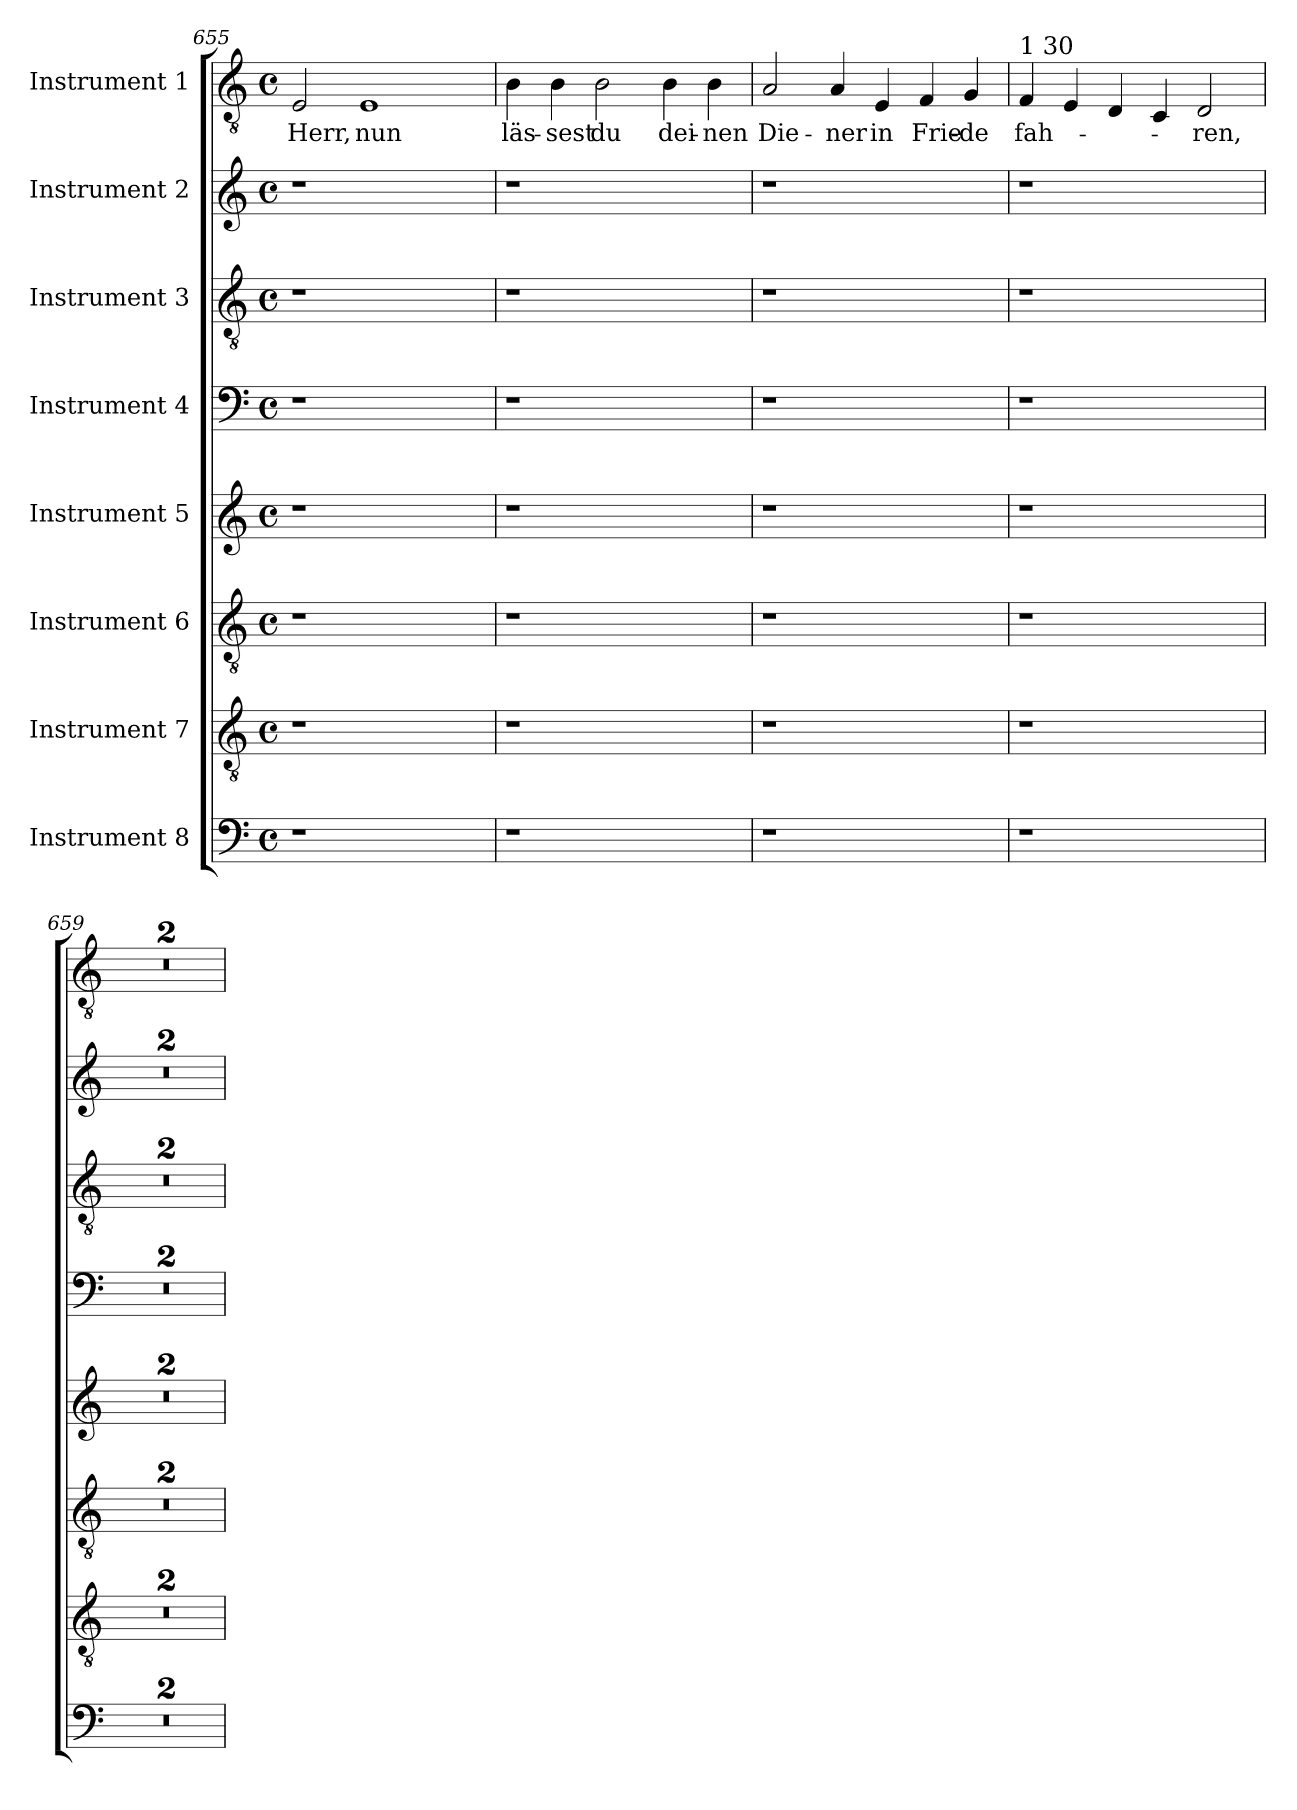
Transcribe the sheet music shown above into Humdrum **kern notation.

**kern	**kern	**kern	**kern	**kern	**kern	**kern	**kern	**text
*part8	*part7	*part6	*part5	*part4	*part3	*part2	*part1	*part1
*staff8	*staff7	*staff6	*staff5	*staff4	*staff3	*staff2	*staff1	*staff1
*I"Instrument 8	*I"Instrument 7	*I"Instrument 6	*I"Instrument 5	*I"Instrument 4	*I"Instrument 3	*I"Instrument 2	*I"Instrument 1	*
*clefF4	*clefGv2	*clefGv2	*clefG2	*clefF4	*clefGv2	*clefG2	*clefGv2	*
*M4/4	*M4/4	*M4/4	*M4/4	*M4/4	*M4/4	*M4/4	*M4/4	*
*met(c)	*met(c)	*met(c)	*met(c)	*met(c)	*met(c)	*met(c)	*met(c)	*
=655	=655	=655	=655	=655	=655	=655	=655	=655
!	!	!	!	!	!	!	!	!LO:LY:b:cj
1r	1r	1r	1r	1r	1r	1r	2E/	Herr,
!	!	!	!	!	!	!	!	!LO:LY:b:cj
.	.	.	.	.	.	.	1E	nun
2ryy	2ryy	2ryy	2ryy	2ryy	2ryy	2ryy	.	.
=656	=656	=656	=656	=656	=656	=656	=656	=656
!	!	!	!	!	!	!	!	!LO:LY:b
1r	1r	1r	1r	1r	1r	1r	4B\	läs-
!	!	!	!	!	!	!	!	!LO:LY:b:rj
.	.	.	.	.	.	.	4B\	-sest
!	!	!	!	!	!	!	!	!LO:LY:b:cj
.	.	.	.	.	.	.	2B\	du
!	!	!	!	!	!	!	!	!LO:LY:b
2ryy	2ryy	2ryy	2ryy	2ryy	2ryy	2ryy	4B\	dei-
!	!	!	!	!	!	!	!	!LO:LY:b:rj
.	.	.	.	.	.	.	4B\	-nen
=657	=657	=657	=657	=657	=657	=657	=657	=657
!	!	!	!	!	!	!	!	!LO:LY:b:cj
1r	1r	1r	1r	1r	1r	1r	2A/	Die-
!	!	!	!	!	!	!	!	!LO:LY:b:cj
.	.	.	.	.	.	.	4A/	-ner
!	!	!	!	!	!	!	!	!LO:LY:b:cj
.	.	.	.	.	.	.	4E/	in
!	!	!	!	!	!	!	!	!LO:LY:b:cj
2ryy	2ryy	2ryy	2ryy	2ryy	2ryy	2ryy	4F/	Frie-
!	!	!	!	!	!	!	!	!LO:LY:b:rj
.	.	.	.	.	.	.	4G/	-de
!!LO:LB:g=z
=658	=658	=658	=658	=658	=658	=658	=658	=658
!	!	!	!	!	!	!	!LO:TX:a:t=1 30	!
!	!	!	!	!	!	!	!	!LO:LY:b:cj
1r	1r	1r	1r	1r	1r	1r	4F/	fah-
.	.	.	.	.	.	.	4E/	.
.	.	.	.	.	.	.	4D/	.
.	.	.	.	.	.	.	4C/	.
!	!	!	!	!	!	!	!	!LO:LY:b:cj
2ryy	2ryy	2ryy	2ryy	2ryy	2ryy	2ryy	2D/	-ren,
=659	=659	=659	=659	=659	=659	=659	=659	=659
1r	1r	1r	1r	1r	1r	1r	1r	.
=660	=660	=660	=660	=660	=660	=660	=660	=660
1r	1r	1r	1r	1r	1r	1r	1r	.
=	=	=	=	=	=	=	=	=
*-	*-	*-	*-	*-	*-	*-	*-	*-
